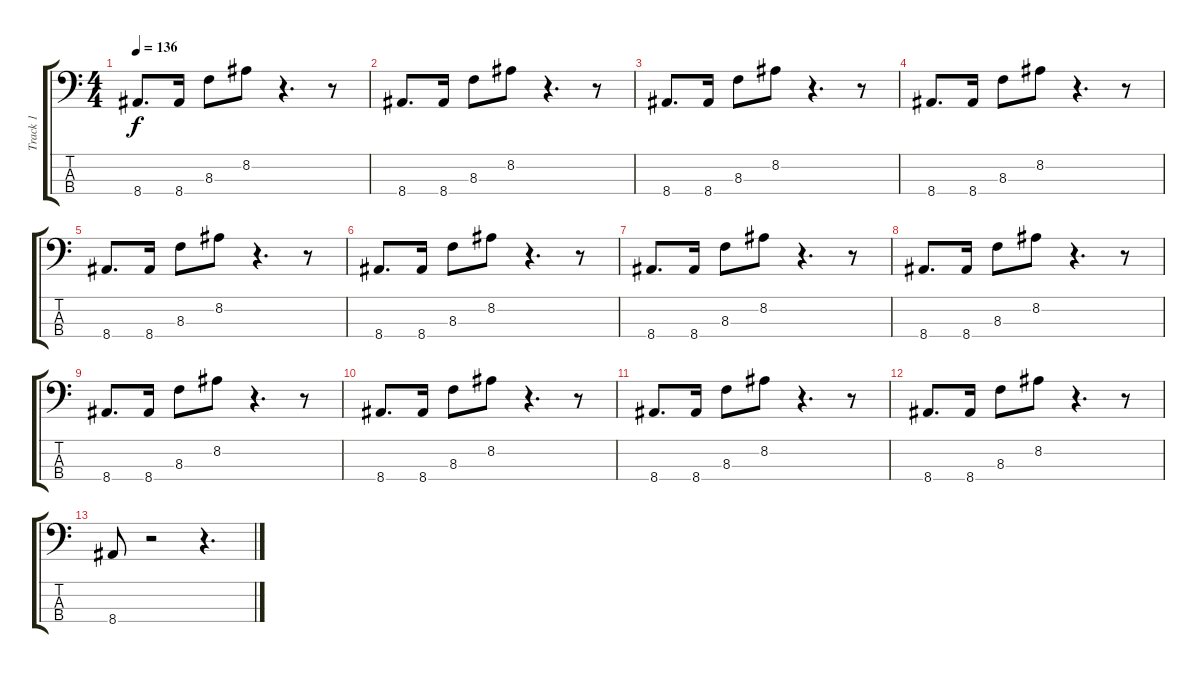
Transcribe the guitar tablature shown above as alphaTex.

\track ("Track 1" "Track 1") {instrument electricbassfinger}
\staff {score tabs}
\tuning (G2 D2 A1 D1) {hide}
\ts (4 4)
\tempo 136
\clef f4
\ks c
8.4.8{d dy f} 8.4.16 8.3.8 8.2.8 r.4{d} r.8 |
8.4.8{d} 8.4.16 8.3.8 8.2.8 r.4{d} r.8 |
8.4.8{d} 8.4.16 8.3.8 8.2.8 r.4{d} r.8 |
8.4.8{d} 8.4.16 8.3.8 8.2.8 r.4{d} r.8 |
8.4.8{d} 8.4.16 8.3.8 8.2.8 r.4{d} r.8 |
8.4.8{d} 8.4.16 8.3.8 8.2.8 r.4{d} r.8 |
8.4.8{d} 8.4.16 8.3.8 8.2.8 r.4{d} r.8 |
8.4.8{d} 8.4.16 8.3.8 8.2.8 r.4{d} r.8 |
8.4.8{d} 8.4.16 8.3.8 8.2.8 r.4{d} r.8 |
8.4.8{d} 8.4.16 8.3.8 8.2.8 r.4{d} r.8 |
8.4.8{d} 8.4.16 8.3.8 8.2.8 r.4{d} r.8 |
8.4.8{d} 8.4.16 8.3.8 8.2.8 r.4{d} r.8 |
8.4.8 r.2 r.4{d}
